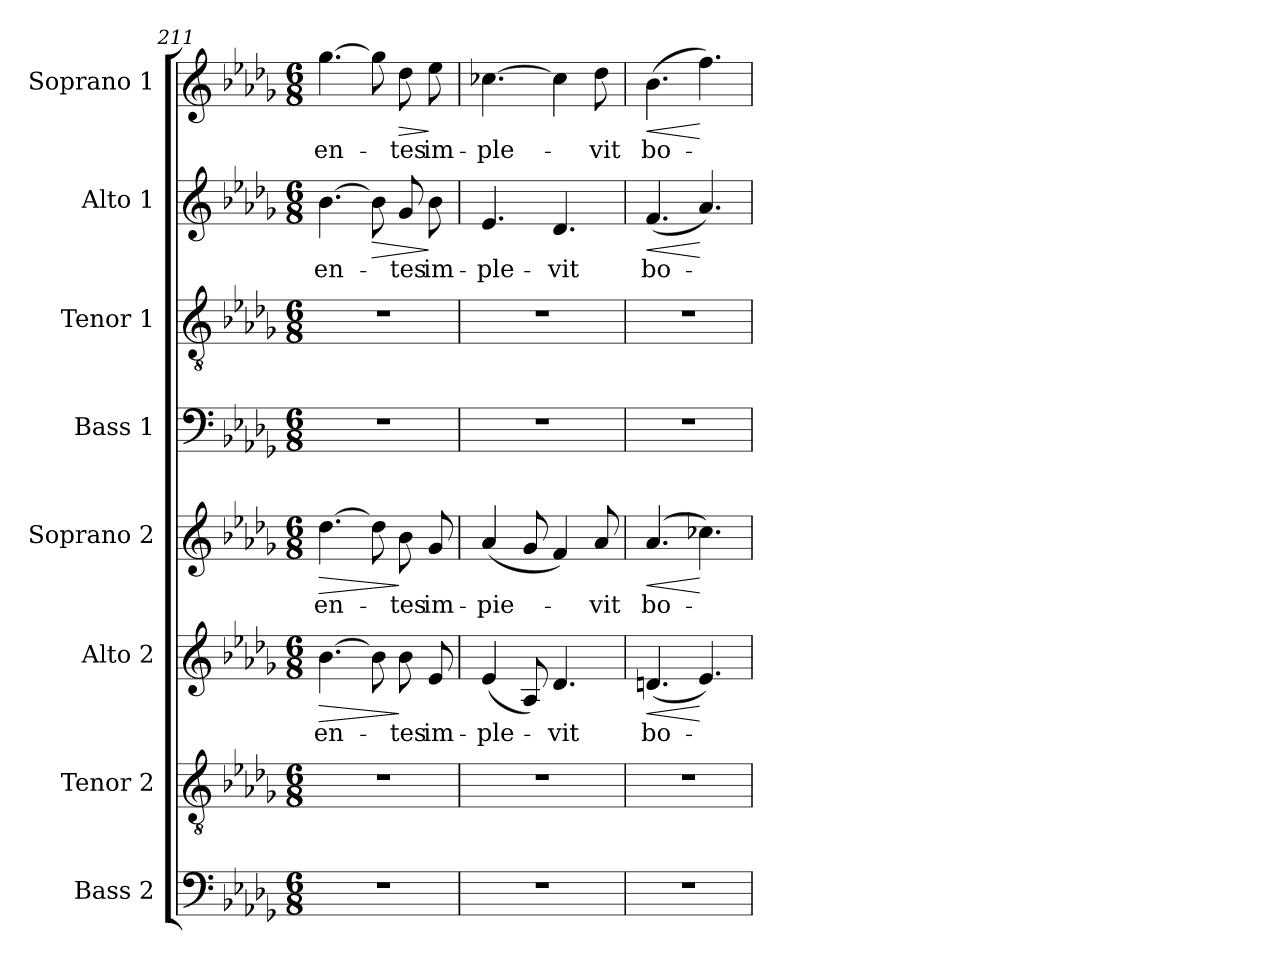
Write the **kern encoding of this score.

**kern	**kern	**kern	**text	**dynam	**kern	**text	**dynam	**kern	**kern	**kern	**text	**dynam	**kern	**text	**dynam
*part8	*part7	*part6	*part6	*part6	*part5	*part5	*part5	*part4	*part3	*part2	*part2	*part2	*part1	*part1	*part1
*staff8	*staff7	*staff6	*staff6	*staff6	*staff5	*staff5	*staff5	*staff4	*staff3	*staff2	*staff2	*staff2	*staff1	*staff1	*staff1
*I"Bass 2	*I"Tenor 2	*I"Alto 2	*	*	*I"Soprano 2	*	*	*I"Bass 1	*I"Tenor 1	*I"Alto 1	*	*	*I"Soprano 1	*	*
*I'B 2.	*I'T 2.	*I'A 2.	*	*	*I'S 2.	*	*	*I'B 1.	*I'T 1.	*I'A 1.	*	*	*I'S 1.	*	*
*clefF4	*clefGv2	*clefG2	*	*	*clefG2	*	*	*clefF4	*clefGv2	*clefG2	*	*	*clefG2	*	*
*	*ITrd7c12	*	*	*	*	*	*	*	*ITrd7c12	*	*	*	*	*	*
*k[b-e-a-d-g-]	*k[b-e-a-d-g-]	*k[b-e-a-d-g-]	*	*	*k[b-e-a-d-g-]	*	*	*k[b-e-a-d-g-]	*k[b-e-a-d-g-]	*k[b-e-a-d-g-]	*	*	*k[b-e-a-d-g-]	*	*
*D-:	*D-:	*D-:	*	*	*D-:	*	*	*D-:	*D-:	*D-:	*	*	*D-:	*	*
*M6/8	*M6/8	*M6/8	*	*	*M6/8	*	*	*M6/8	*M6/8	*M6/8	*	*	*M6/8	*	*
=211	=211	=211	=211	=211	=211	=211	=211	=211	=211	=211	=211	=211	=211	=211	=211
!LO:N:vis=1	!LO:N:vis=1	!	!	!	!	!	!	!	!	!	!	!	!	!	!
!	!	!	!LO:LY:b:color=#000000	!LO:HP:b	!	!	!	!	!	!	!	!	!	!	!
!	!	!	!	!	!	!LO:LY:b:color=#000000	!LO:HP:b	!LO:N:vis=1	!LO:N:vis=1	!	!	!	!	!	!
!	!	!	!	!	!	!	!	!	!	!	!LO:LY:b:color=#000000	!	!	!	!
!	!	!	!	!	!	!	!	!	!	!	!	!	!	!LO:LY:b:color=#000000	!
2.r	2.r	[4.b-i\	-en-	>	[4.dd-i\	-en-	>	2.r	2.r	[4.b-i\	-en-	.	[4.gg-i\	-en-	.
!	!	!	!	!	!	!	!	!	!	!	!	!LO:HP:b	!	!	!
.	.	8b-i\]	.	.	8dd-i\]	.	.	.	.	8b-i\]	.	>	8gg-i\]	.	.
!	!	!	!LO:LY:b:color=#000000	!	!	!	!	!	!	!	!	!	!	!	!
!	!	!	!	!	!	!LO:LY:b:color=#000000	!	!	!	!	!	!	!	!	!
!	!	!	!	!	!	!	!	!	!	!	!LO:LY:b:color=#000000	!	!	!	!
!	!	!	!	!	!	!	!	!	!	!	!	!	!	!LO:LY:b:color=#000000	!LO:HP:b
.	.	8b-i\	-tes	]	8b-i\	-tes	]	.	.	8g-i/	-tes	.	8dd-i\	-tes	>
!	!	!	!LO:LY:b:color=#000000	!	!	!	!	!	!	!	!	!	!	!	!
!	!	!	!	!	!	!LO:LY:b:color=#000000	!	!	!	!	!	!	!	!	!
!	!	!	!	!	!	!	!	!	!	!	!LO:LY:b:color=#000000	!	!	!	!
!	!	!	!	!	!	!	!	!	!	!	!	!	!	!LO:LY:b:color=#000000	!
.	.	8e-i/	im-	.	8g-i/	im-	.	.	.	8b-i\	im-	]	8ee-i\	im-	]
=212	=212	=212	=212	=212	=212	=212	=212	=212	=212	=212	=212	=212	=212	=212	=212
!LO:N:vis=1	!LO:N:vis=1	!	!	!	!	!	!	!	!	!	!	!	!	!	!
!	!	!	!LO:LY:b:color=#000000	!	!	!	!	!	!	!	!	!	!	!	!
!	!	!	!	!	!	!LO:LY:b:color=#000000	!	!LO:N:vis=1	!LO:N:vis=1	!	!	!	!	!	!
!	!	!	!	!	!	!	!	!	!	!	!LO:LY:b:color=#000000	!	!	!	!
!	!	!	!	!	!	!	!	!	!	!	!	!	!	!LO:LY:b:color=#000000	!
2.r	2.r	(4e-i/	-ple-	.	(4a-i/	-pie-	.	2.r	2.r	4.e-i/	-ple-	.	[4.cc-Xi\	-ple-	.
.	.	8A-i/)	.	.	8g-i/	.	.	.	.	.	.	.	.	.	.
!	!	!	!LO:LY:b:color=#000000	!	!	!	!	!	!	!	!	!	!	!	!
!	!	!	!	!	!	!	!	!	!	!	!LO:LY:b:color=#000000	!	!	!	!
.	.	4.d-i/	-vit	.	4fi/)	.	.	.	.	4.d-i/	-vit	.	4cc-i\]	.	.
!	!	!	!	!	!	!LO:LY:b:color=#000000	!	!	!	!	!	!	!	!	!
!	!	!	!	!	!	!	!	!	!	!	!	!	!	!LO:LY:b:color=#000000	!
.	.	.	.	.	8a-i/	-vit	.	.	.	.	.	.	8dd-i\	-vit	.
=213	=213	=213	=213	=213	=213	=213	=213	=213	=213	=213	=213	=213	=213	=213	=213
!LO:N:vis=1	!LO:N:vis=1	!	!	!	!	!	!	!	!	!	!	!	!	!	!
!	!	!	!LO:LY:b:color=#000000	!LO:HP:b	!	!	!	!	!	!	!	!	!	!	!
!	!	!	!	!LO:HP:n=1:b	!	!	!	!	!	!	!	!	!	!	!
!	!	!	!	!	!	!LO:LY:b:color=#000000	!LO:HP:b	!	!	!	!	!	!	!	!
!	!	!	!	!	!	!	!LO:HP:n=1:b	!LO:N:vis=1	!LO:N:vis=1	!	!	!	!	!	!
!	!	!	!	!	!	!	!	!	!	!	!LO:LY:b:color=#000000	!LO:HP:b	!	!	!
!	!	!	!	!	!	!	!	!	!	!	!	!LO:HP:n=1:b	!	!	!
!	!	!	!	!	!	!	!	!	!	!	!	!	!	!LO:LY:b:color=#000000	!LO:HP:b
!	!	!	!	!	!	!	!	!	!	!	!	!	!	!	!LO:HP:n=1:b
2.r	2.r	(4.dni/	bo-	< >	(4.a-i/	bo-	< >	2.r	2.r	(4.fi/	bo-	< >	(4.b-i\	bo-	< >
.	.	4.e-i/)	.	[	4.cc-Xi\)	.	[	.	.	4.a-i/)	.	[	4.ffi\)	.	[
.	.	.	.	]	.	.	]	.	.	.	.	]	.	.	]
=	=	=	=	=	=	=	=	=	=	=	=	=	=	=	=
*-	*-	*-	*-	*-	*-	*-	*-	*-	*-	*-	*-	*-	*-	*-	*-
